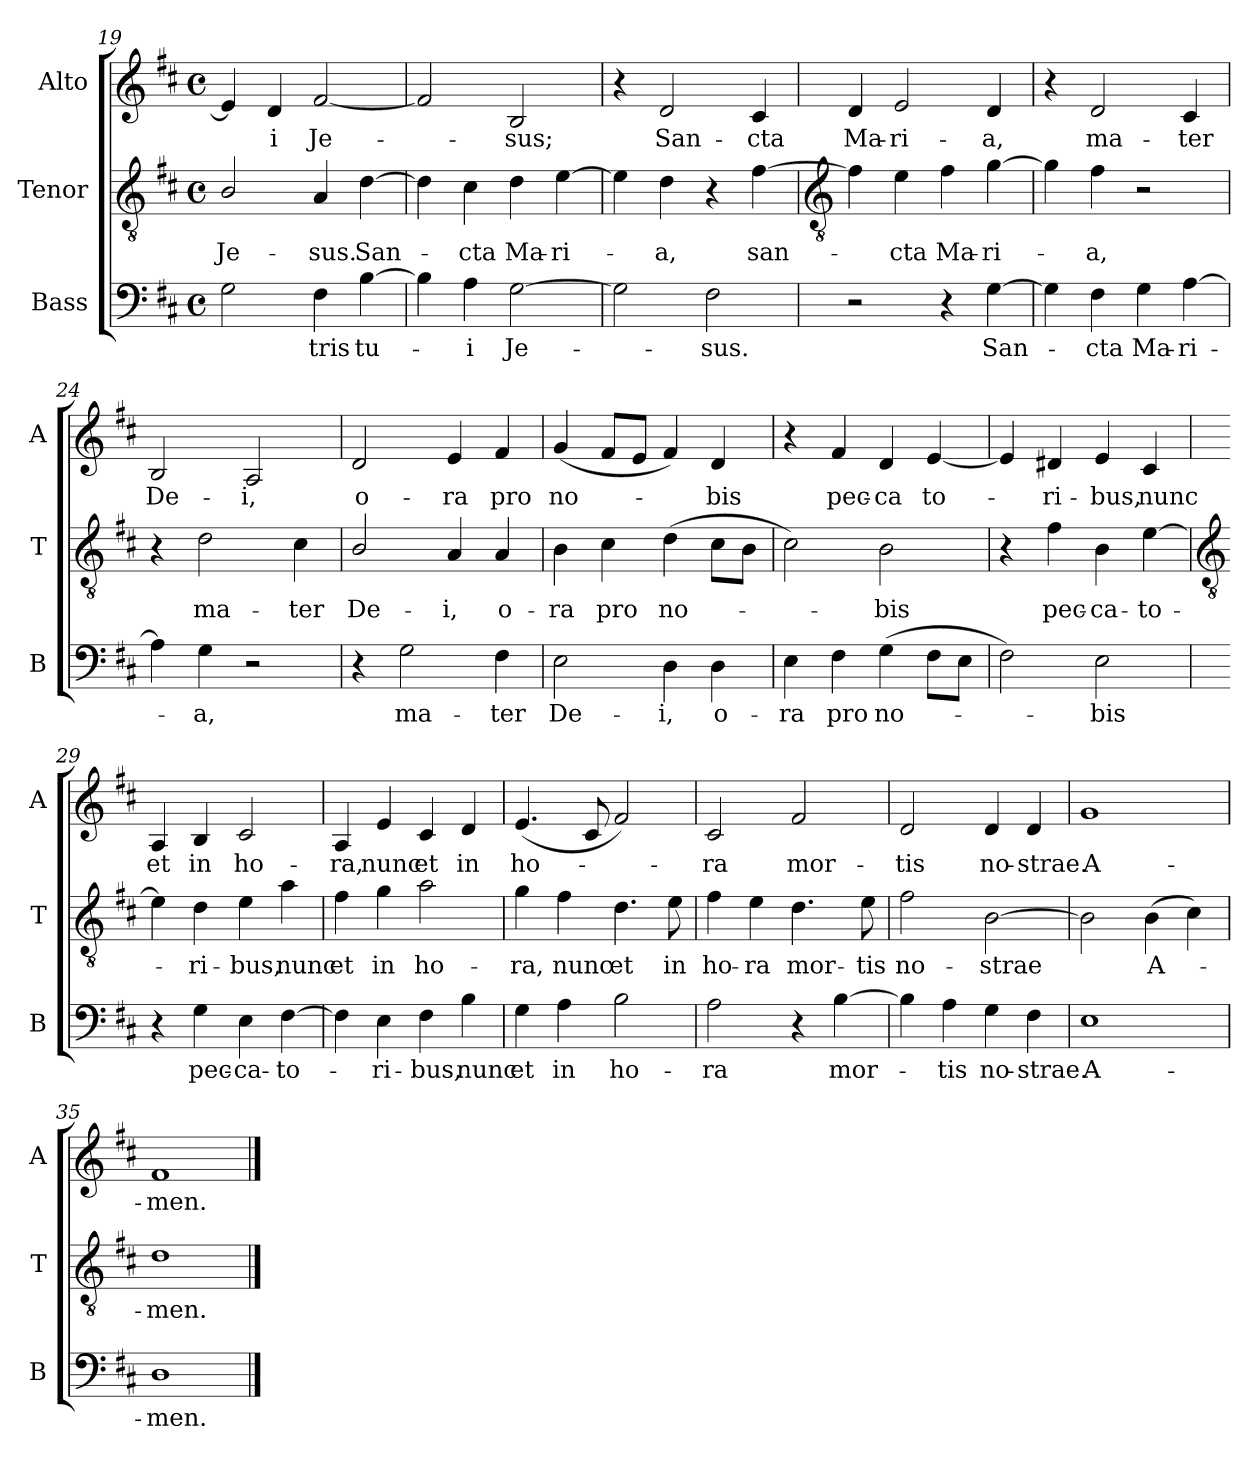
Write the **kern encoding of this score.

**kern	**text	**kern	**text	**kern	**text
*part3	*part3	*part2	*part2	*part1	*part1
*staff3	*staff3	*staff2	*staff2	*staff1	*staff1
*I"Bass	*	*I"Tenor	*	*I"Alto	*
*I'B	*	*I'T	*	*I'A	*
*clefF4	*	*clefGv2	*	*clefG2	*
*k[f#c#]	*	*k[f#c#]	*	*k[f#c#]	*
*D:	*	*D:	*	*D:	*
*M4/4	*	*M4/4	*	*M4/4	*
*met(c)	*	*met(c)	*	*met(c)	*
=19	=19	=19	=19	=19	=19
!	!	!	!LO:LY:b	!	!
2G	.	2B/	Je-	4e]	.
!	!	!	!	!	!LO:LY:b
.	.	.	.	4d	i
!	!LO:LY:b	!	!LO:LY:b	!	!LO:LY:b
4F#	tris	4A	-sus.	[2f#	Je-
!	!LO:LY:b	!	!LO:LY:b	!	!
[4B	tu-	[4d	San-	.	.
=20	=20	=20	=20	=20	=20
4B]	.	4d]	.	2f#]	.
!	!LO:LY:b	!	!LO:LY:b	!	!
4A	i	4c#	cta	.	.
!	!LO:LY:b	!	!LO:LY:b	!	!LO:LY:b
[2G	Je-	4d	Ma-	2B	sus;
!	!	!	!LO:LY:b	!	!
.	.	[4e	-ri-	.	.
=21	=21	=21	=21	=21	=21
2G]	.	4e]	.	4r	.
!	!	!	!LO:LY:b	!	!LO:LY:b
.	.	4d	a,	2d	San-
!	!LO:LY:b	!	!	!	!
2F#	sus.	4r	.	.	.
!	!	!	!LO:LY:b	!	!LO:LY:b
.	.	[4f#	san-	4c#	-cta
!!LO:LB:g=z
=22	=22	=22	=22	=22	=22
*	*	*clefGv2	*	*	*
!	!	!	!	!	!LO:LY:b
2r	.	4f#]	.	4d	Ma-
!	!	!	!LO:LY:b	!	!LO:LY:b
.	.	4e	cta	2e	-ri-
!	!	!	!LO:LY:b	!	!
4r	.	4f#	Ma-	.	.
!	!LO:LY:b	!	!LO:LY:b	!	!LO:LY:b
[4G	San-	[4g	-ri-	4d	-a,
=23	=23	=23	=23	=23	=23
4G]	.	4g]	.	4r	.
!	!LO:LY:b	!	!LO:LY:b	!	!LO:LY:b
4F#	cta	4f#	a,	2d	ma-
!	!LO:LY:b	!	!	!	!
4G	Ma-	2r	.	.	.
!	!LO:LY:b	!	!	!	!LO:LY:b
[4A	-ri-	.	.	4c#	-ter
=24	=24	=24	=24	=24	=24
!	!	!	!	!	!LO:LY:b
4A]	.	4r	.	2B	De-
!	!LO:LY:b	!	!LO:LY:b	!	!
4G	a,	2d	ma-	.	.
!	!	!	!	!	!LO:LY:b
2r	.	.	.	2A	-i,
!	!	!	!LO:LY:b	!	!
.	.	4c#	-ter	.	.
=25	=25	=25	=25	=25	=25
!	!	!	!LO:LY:b	!	!LO:LY:b
4r	.	2B/	De-	2d	o-
!	!LO:LY:b	!	!	!	!
2G	ma-	.	.	.	.
!	!	!	!LO:LY:b	!	!LO:LY:b
.	.	4A	-i,	4e	-ra
!	!LO:LY:b	!	!LO:LY:b	!	!LO:LY:b
4F#	-ter	4A	o-	4f#	pro
=26	=26	=26	=26	=26	=26
!	!LO:LY:b	!	!LO:LY:b	!	!LO:LY:b
2E	De-	4B	-ra	(<4g	no-
!	!	!	!LO:LY:b	!	!
.	.	4c#	pro	8f#L	.
.	.	.	.	8eJ	.
!	!LO:LY:b	!	!LO:LY:b	!	!
4D	-i,	(>4d	no-	4f#)	.
!	!LO:LY:b	!	!	!	!LO:LY:b
4D	o-	8c#L	.	4d	bis
.	.	8BJ	.	.	.
=27	=27	=27	=27	=27	=27
!	!LO:LY:b	!	!	!	!
4E	-ra	2c#)	.	4r	.
!	!LO:LY:b	!	!	!	!LO:LY:b
4F#	pro	.	.	4f#	pec-
!	!LO:LY:b	!	!LO:LY:b	!	!LO:LY:b
(>4G	no-	2B	bis	4d	-ca
!	!	!	!	!	!LO:LY:b
8F#L	.	.	.	[4e	to-
8EJ	.	.	.	.	.
=28	=28	=28	=28	=28	=28
2F#)	.	4r	.	4e]	.
!	!	!	!LO:LY:b	!	!LO:LY:b
.	.	4f#	pec-	4d#X	ri-
!	!LO:LY:b	!	!LO:LY:b	!	!LO:LY:b
2E	bis	4B	-ca-	4e	-bus,
!	!	!	!LO:LY:b	!	!LO:LY:b
.	.	[4e	-to-	4c#	nunc
!!LO:LB:g=z
=29	=29	=29	=29	=29	=29
*	*	*clefGv2	*	*	*
!	!	!	!	!	!LO:LY:b
4r	.	4e]	.	4A	et
!	!LO:LY:b	!	!LO:LY:b	!	!LO:LY:b
4G	pec-	4d	ri-	4B	in
!	!LO:LY:b	!	!LO:LY:b	!	!LO:LY:b
4E	-ca-	4e	-bus,	2c#	ho-
!	!LO:LY:b	!	!LO:LY:b	!	!
[4F#	-to-	4a	nunc	.	.
=30	=30	=30	=30	=30	=30
!	!	!	!LO:LY:b	!	!LO:LY:b
4F#]	.	4f#	et	4A	-ra,
!	!LO:LY:b	!	!LO:LY:b	!	!LO:LY:b
4E	ri-	4g	in	4e	nunc
!	!LO:LY:b	!	!LO:LY:b	!	!LO:LY:b
4F#	-bus,	2a	ho-	4c#	et
!	!LO:LY:b	!	!	!	!LO:LY:b
4B	nunc	.	.	4d	in
=31	=31	=31	=31	=31	=31
!	!LO:LY:b	!	!LO:LY:b	!	!LO:LY:b
4G	et	4g	-ra,	(<4.e	ho-
!	!LO:LY:b	!	!LO:LY:b	!	!
4A	in	4f#	nunc	.	.
.	.	.	.	8c#	.
!	!LO:LY:b	!	!LO:LY:b	!	!
2B	ho-	4.d	et	2f#)	.
!	!	!	!LO:LY:b	!	!
.	.	8e	in	.	.
=32	=32	=32	=32	=32	=32
!	!LO:LY:b	!	!LO:LY:b	!	!LO:LY:b
2A	-ra	4f#	ho-	2c#	ra
!	!	!	!LO:LY:b	!	!
.	.	4e	-ra	.	.
!	!	!	!LO:LY:b	!	!LO:LY:b
4r	.	4.d	mor-	2f#	mor-
!	!LO:LY:b	!	!	!	!
[4B	mor-	.	.	.	.
!	!	!	!LO:LY:b	!	!
.	.	8e	-tis	.	.
=33	=33	=33	=33	=33	=33
!	!	!	!LO:LY:b	!	!LO:LY:b
4B]	.	2f#	no-	2d	-tis
!	!LO:LY:b	!	!	!	!
4A	tis	.	.	.	.
!	!LO:LY:b	!	!LO:LY:b	!	!LO:LY:b
4G	no-	[2B	-strae	4d	no-
!	!LO:LY:b	!	!	!	!LO:LY:b
4F#	-strae.	.	.	4d	-strae.
=34	=34	=34	=34	=34	=34
!	!LO:LY:b	!	!	!	!LO:LY:b
1E	A-	2B]	.	1g	A-
!	!	!	!LO:LY:b	!	!
.	.	(>4B	A-	.	.
.	.	4c#)	.	.	.
=35	=35	=35	=35	=35	=35
!	!LO:LY:b	!	!LO:LY:b	!	!LO:LY:b
1D	-men.	1d	men.	1f#	-men.
==	==	==	==	==	==
*-	*-	*-	*-	*-	*-
